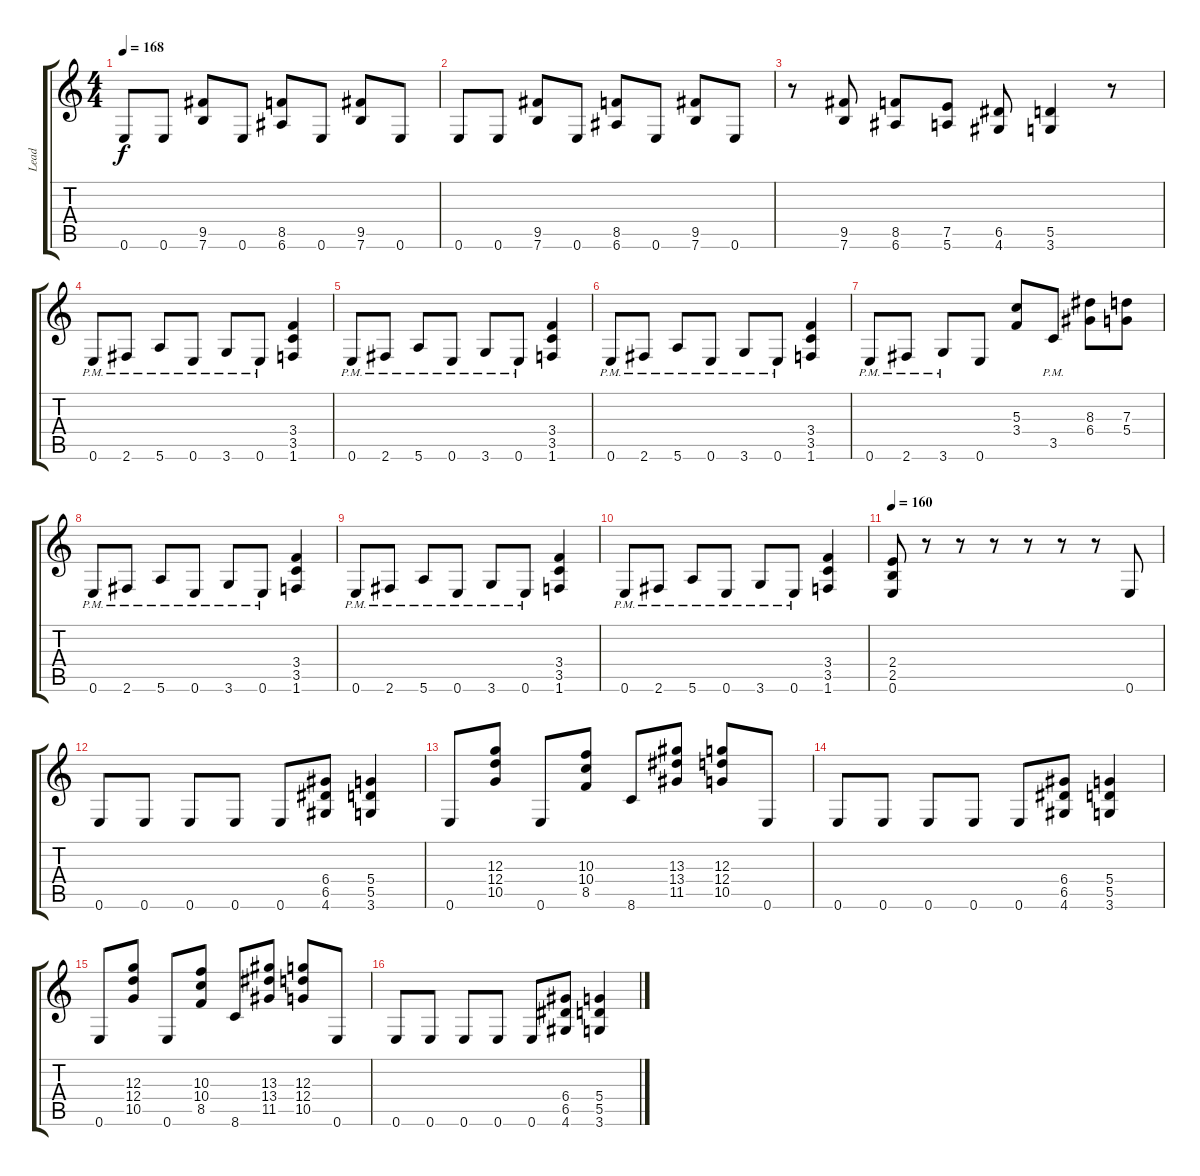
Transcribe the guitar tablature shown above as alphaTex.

\track ("Lead" "Lead") {instrument distortionguitar}
\staff {score tabs}
\tuning (E4 B3 G3 D3 A2 E2) {hide}
\ts (4 4)
\tempo 168
\clef g2
\ks c
0.6.8{dy f} 0.6.8 (9.5 7.6).8 0.6.8 (8.5 6.6).8 0.6.8 (9.5 7.6).8 0.6.8 |
0.6.8 0.6.8 (9.5 7.6).8 0.6.8 (8.5 6.6).8 0.6.8 (9.5 7.6).8 0.6.8 |
r.8 (9.5 7.6).8 (8.5 6.6).8 (7.5 5.6).8 (6.5 4.6).8 (5.5 3.6).4 r.8 |
0.6{pm}.8 2.6{pm}.8 5.6{pm}.8 0.6{pm}.8 3.6{pm}.8 0.6{pm}.8 (3.4 3.5 1.6).4 |
0.6{pm}.8 2.6{pm}.8 5.6{pm}.8 0.6{pm}.8 3.6{pm}.8 0.6{pm}.8 (3.4 3.5 1.6).4 |
0.6{pm}.8 2.6{pm}.8 5.6{pm}.8 0.6{pm}.8 3.6{pm}.8 0.6{pm}.8 (3.4 3.5 1.6).4 |
0.6{pm}.8 2.6{pm}.8 3.6{pm}.8 0.6.8 (5.3 3.4).8 3.5{pm}.8 (8.3 6.4).8 (7.3 5.4).8 |
0.6{pm}.8 2.6{pm}.8 5.6{pm}.8 0.6{pm}.8 3.6{pm}.8 0.6{pm}.8 (3.4 3.5 1.6).4 |
0.6{pm}.8 2.6{pm}.8 5.6{pm}.8 0.6{pm}.8 3.6{pm}.8 0.6{pm}.8 (3.4 3.5 1.6).4 |
0.6{pm}.8 2.6{pm}.8 5.6{pm}.8 0.6{pm}.8 3.6{pm}.8 0.6{pm}.8 (3.4 3.5 1.6).4 |
\tempo 160
(2.4 2.5 0.6).8 r.8 r.8 r.8 r.8 r.8 r.8 0.6.8 |
0.6.8 0.6.8 0.6.8 0.6.8 0.6.8 (6.4 6.5 4.6).8 (5.4 5.5 3.6).4 |
0.6.8 (12.3 12.4 10.5).8 0.6.8 (10.3 10.4 8.5).8 8.6.8 (13.3 13.4 11.5).8 (12.3 12.4 10.5).8 0.6.8 |
0.6.8 0.6.8 0.6.8 0.6.8 0.6.8 (6.4 6.5 4.6).8 (5.4 5.5 3.6).4 |
0.6.8 (12.3 12.4 10.5).8 0.6.8 (10.3 10.4 8.5).8 8.6.8 (13.3 13.4 11.5).8 (12.3 12.4 10.5).8 0.6.8 |
0.6.8 0.6.8 0.6.8 0.6.8 0.6.8 (6.4 6.5 4.6).8 (5.4 5.5 3.6).4
